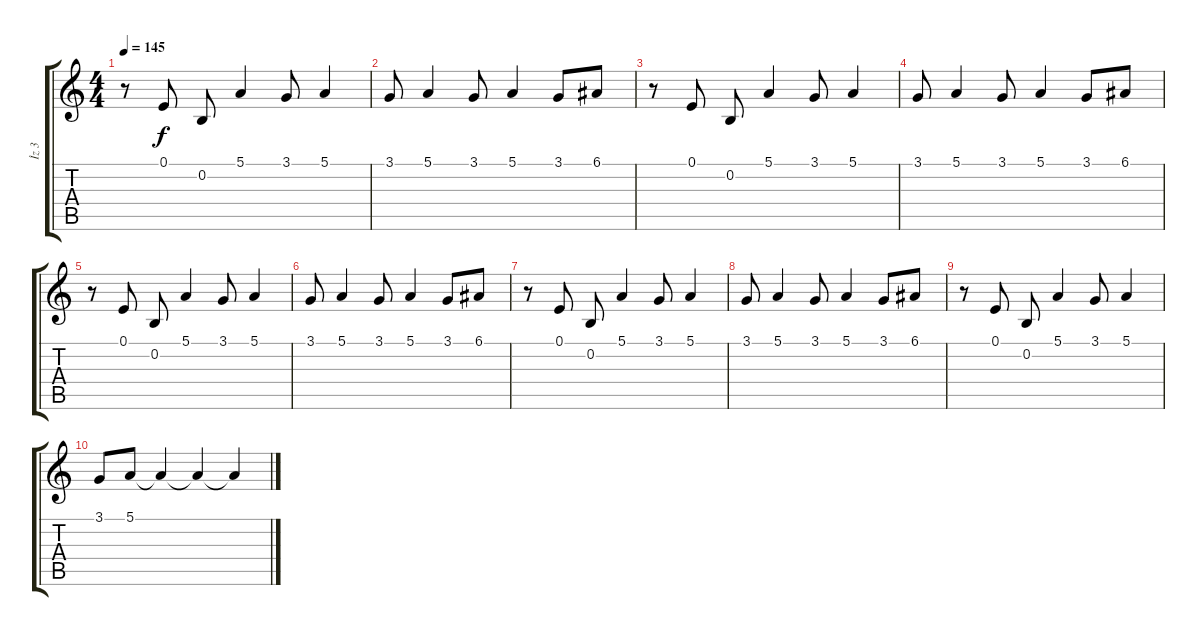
\track ("İz 3" "İz 3") {instrument fx6goblins}
\staff {score tabs}
\tuning (E4 B3 G3 D3 A2 E2) {hide}
\ts (4 4)
\tempo 145
\clef g2
\ks c
r.8{dy f} 0.1.8 0.2.8 5.1.4 3.1.8 5.1.4 |
3.1.8 5.1.4 3.1.8 5.1.4 3.1.8{beam merge} 6.1.8 |
r.8 0.1.8 0.2.8 5.1.4 3.1.8 5.1.4 |
3.1.8 5.1.4 3.1.8 5.1.4 3.1.8{beam merge} 6.1.8 |
r.8 0.1.8 0.2.8 5.1.4 3.1.8 5.1.4 |
3.1.8 5.1.4 3.1.8 5.1.4 3.1.8{beam merge} 6.1.8 |
r.8 0.1.8 0.2.8 5.1.4 3.1.8 5.1.4 |
3.1.8 5.1.4 3.1.8 5.1.4 3.1.8{beam merge} 6.1.8 |
r.8 0.1.8 0.2.8 5.1.4 3.1.8 5.1.4 |
3.1.8 5.1.8 5.1{t}.4 5.1{t}.4 5.1{t}.4
